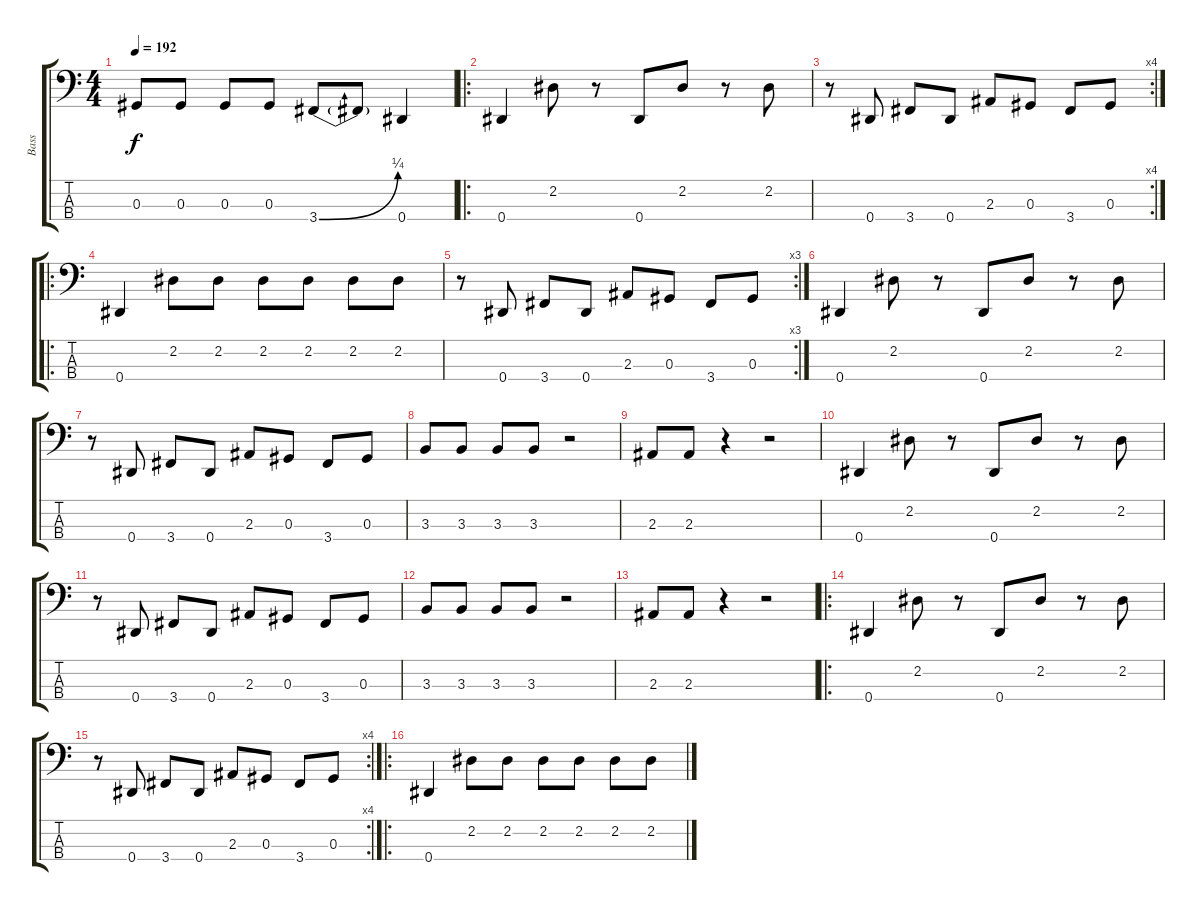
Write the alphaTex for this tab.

\track ("Bass" "Bass") {instrument electricbasspick}
\staff {score tabs}
\tuning (Gb2 Db2 Ab1 Eb1) {hide}
\ts (4 4)
\tempo 192
\clef f4
\ks c
0.3.8{dy f} 0.3.8 0.3.8 0.3.8 3.4{be (bend 0 0 60 1)}.8 3.4{t}.8 0.4.4 |
\ro
0.4.4 2.2.8 r.8 0.4.8 2.2.8 r.8 2.2.8 |
\rc 4
r.8 0.4.8 3.4.8 0.4.8 2.3.8 0.3.8 3.4.8 0.3.8 |
\ro
0.4.4 2.2.8 2.2.8 2.2.8 2.2.8 2.2.8 2.2.8 |
\rc 3
r.8 0.4.8 3.4.8 0.4.8 2.3.8 0.3.8 3.4.8 0.3.8 |
0.4.4 2.2.8 r.8 0.4.8 2.2.8 r.8 2.2.8 |
r.8 0.4.8 3.4.8 0.4.8 2.3.8 0.3.8 3.4.8 0.3.8 |
3.3.8 3.3.8 3.3.8 3.3.8 r.2 |
2.3.8 2.3.8 r.4 r.2 |
0.4.4 2.2.8 r.8 0.4.8 2.2.8 r.8 2.2.8 |
r.8 0.4.8 3.4.8 0.4.8 2.3.8 0.3.8 3.4.8 0.3.8 |
3.3.8 3.3.8 3.3.8 3.3.8 r.2 |
2.3.8 2.3.8 r.4 r.2 |
\ro
0.4.4 2.2.8 r.8 0.4.8 2.2.8 r.8 2.2.8 |
\rc 4
r.8 0.4.8 3.4.8 0.4.8 2.3.8 0.3.8 3.4.8 0.3.8 |
\ro
0.4.4 2.2.8 2.2.8 2.2.8 2.2.8 2.2.8 2.2.8
